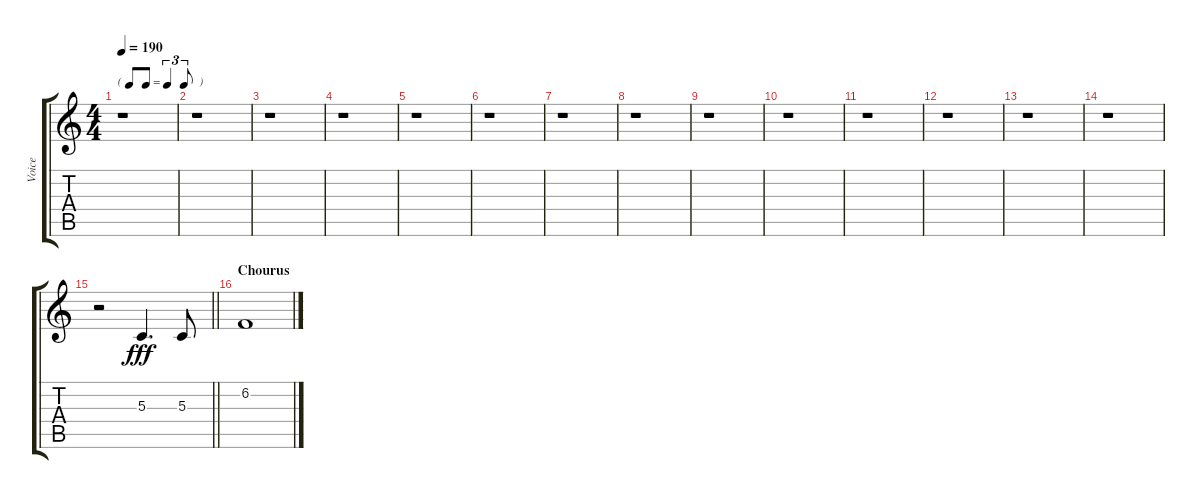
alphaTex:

\track ("Voice" "Voice") {instrument lead6voice}
\staff {score tabs}
\tuning (E4 B3 G3 D3 A2 E2) {hide}
\ts (4 4)
\tf triplet8th
\tempo 190
\clef g2
\ks c
r.1{dy fff} |
r.1 |
r.1 |
r.1 |
r.1 |
r.1 |
r.1 |
r.1 |
r.1 |
r.1 |
r.1 |
r.1 |
r.1 |
r.1 |
\barLineRight lightlight
r.2 5.3.4{d} 5.3.8 |
\section ("" "Chourus")
6.2.1
